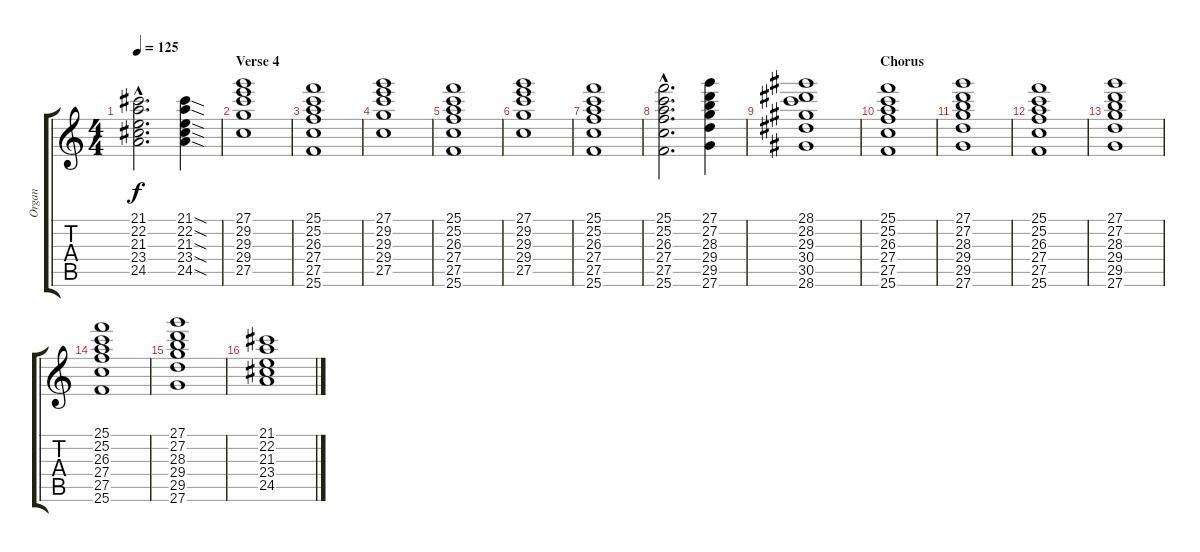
\track ("Organ" "Organ") {instrument rockorgan}
\staff {score tabs}
\tuning (E4 B3 G3 D3 A2 E2) {hide}
\ts (4 4)
\tempo 125
\clef g2
\ks c
(21.1{hac} 22.2{hac} 21.3{hac} 23.4{hac} 24.5{hac}).2{d dy f} (21.1{sod} 22.2{sod} 21.3{sod} 23.4{sod} 24.5{sod}).4 |
\section ("" "Verse 4")
(27.1 29.2 29.3 29.4 27.5).1 |
(25.1 25.2 26.3 27.4 27.5 25.6).1 |
(27.1 29.2 29.3 29.4 27.5).1 |
(25.1 25.2 26.3 27.4 27.5 25.6).1 |
(27.1 29.2 29.3 29.4 27.5).1 |
(25.1 25.2 26.3 27.4 27.5 25.6).1 |
(25.1{hac} 25.2{hac} 26.3{hac} 27.4{hac} 27.5{hac} 25.6{hac}).2{d} (27.1 27.2 28.3 29.4 29.5 27.6).4 |
(28.1 28.2 29.3 30.4 30.5 28.6).1 |
\section ("" "Chorus")
(25.1 25.2 26.3 27.4 27.5 25.6).1 |
(27.1 27.2 28.3 29.4 29.5 27.6).1 |
(25.1 25.2 26.3 27.4 27.5 25.6).1 |
(27.1 27.2 28.3 29.4 29.5 27.6).1 |
(25.1 25.2 26.3 27.4 27.5 25.6).1 |
(27.1 27.2 28.3 29.4 29.5 27.6).1 |
(21.1 22.2 21.3 23.4 24.5).1
